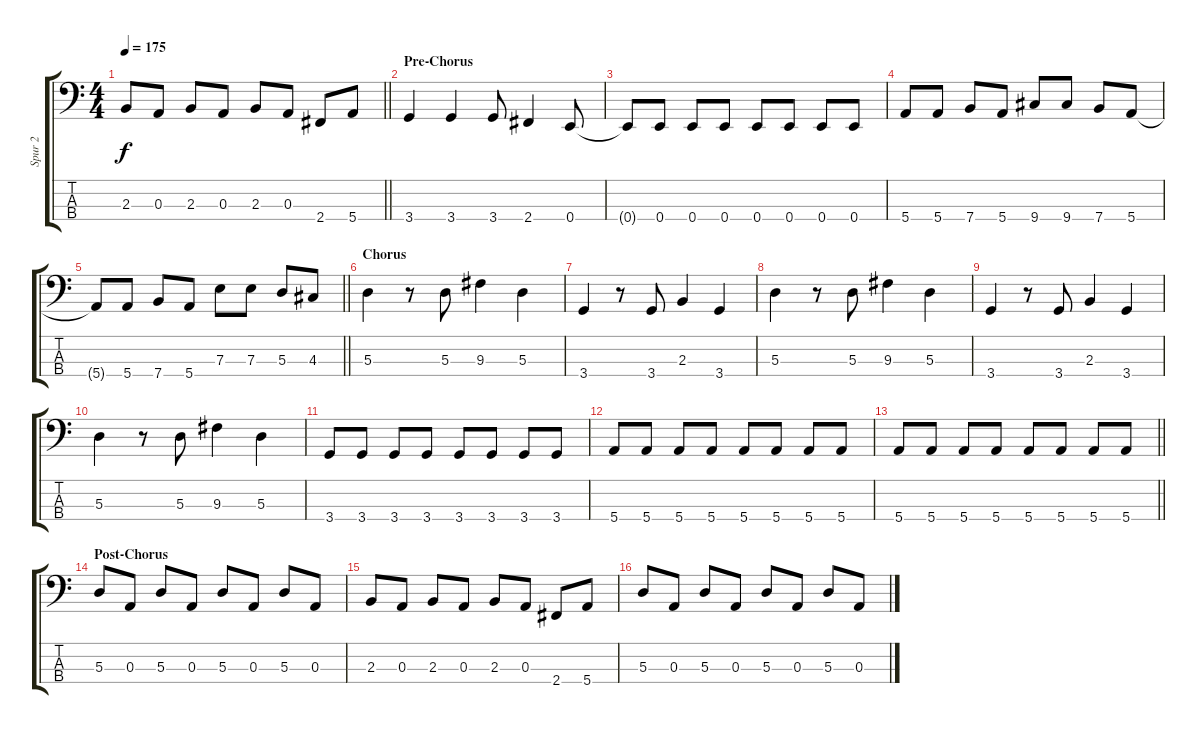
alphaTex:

\track ("Spur 2" "Spur 2") {instrument electricbassfinger}
\staff {score tabs}
\tuning (G2 D2 A1 E1) {hide}
\ts (4 4)
\tempo 175
\clef f4
\barLineRight lightlight
\ks c
2.3.8{dy f} 0.3.8 2.3.8 0.3.8 2.3.8 0.3.8 2.4.8 5.4.8 |
\section ("" "Pre-Chorus")
3.4.4 3.4.4 3.4.8 2.4.4 0.4.8 |
0.4{t}.8 0.4.8 0.4.8 0.4.8 0.4.8 0.4.8 0.4.8 0.4.8 |
5.4.8 5.4.8 7.4.8 5.4.8 9.4.8 9.4.8 7.4.8 5.4.8 |
\barLineRight lightlight
5.4{t}.8 5.4.8 7.4.8 5.4.8 7.3.8 7.3.8 5.3.8 4.3.8 |
\section ("" "Chorus")
5.3.4 r.8 5.3.8 9.3.4 5.3.4 |
3.4.4 r.8 3.4.8 2.3.4 3.4.4 |
5.3.4 r.8 5.3.8 9.3.4 5.3.4 |
3.4.4 r.8 3.4.8 2.3.4 3.4.4 |
5.3.4 r.8 5.3.8 9.3.4 5.3.4 |
3.4.8 3.4.8 3.4.8 3.4.8 3.4.8 3.4.8 3.4.8 3.4.8 |
5.4.8 5.4.8 5.4.8 5.4.8 5.4.8 5.4.8 5.4.8 5.4.8 |
\barLineRight lightlight
5.4.8 5.4.8 5.4.8 5.4.8 5.4.8 5.4.8 5.4.8 5.4.8 |
\section ("" "Post-Chorus")
5.3.8 0.3.8 5.3.8 0.3.8 5.3.8 0.3.8 5.3.8 0.3.8 |
2.3.8 0.3.8 2.3.8 0.3.8 2.3.8 0.3.8 2.4.8 5.4.8 |
5.3.8 0.3.8 5.3.8 0.3.8 5.3.8 0.3.8 5.3.8 0.3.8
